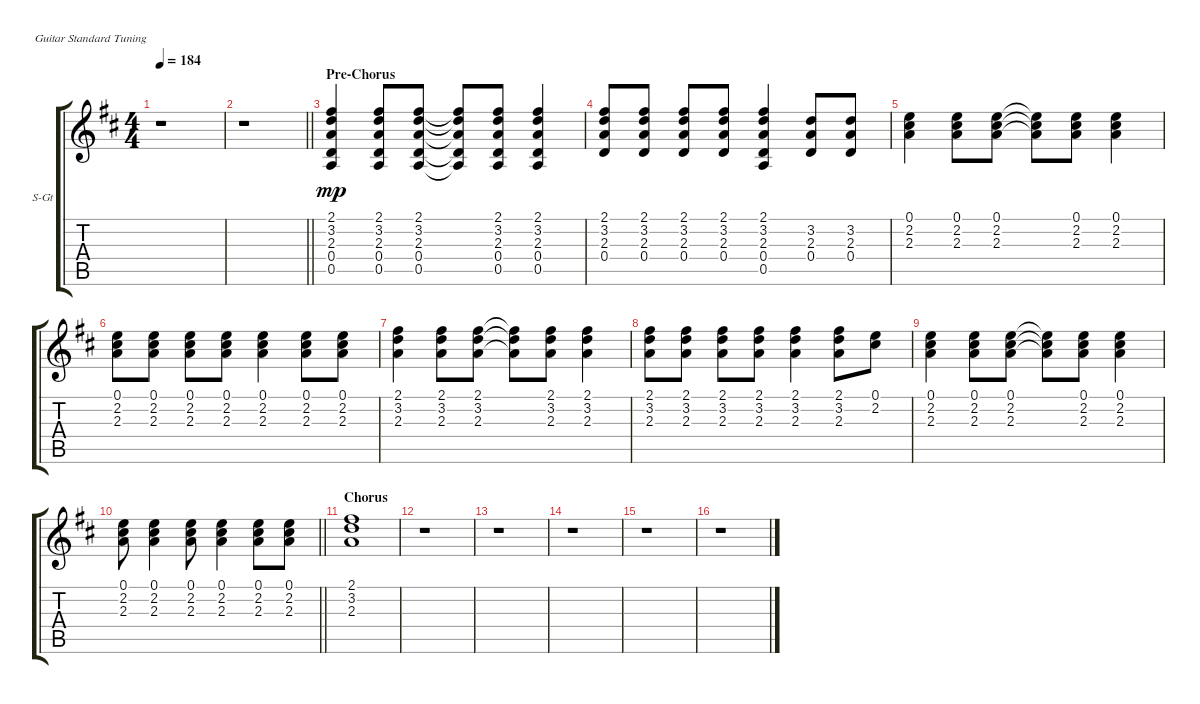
\defaultSystemsLayout 4
\bracketExtendMode groupsimilarinstruments
\firstSystemTrackNameOrientation horizontal
\otherSystemsTrackNameOrientation horizontal
\track ("Guitar 5" "S-Gt") {instrument acousticguitarsteel}
\staff {score tabs}
\tuning (E4 B3 G3 D3 A2 E2)
\ts (4 4)
\tempo 184
\clef g2
\ks d
r.1{dy mp} |
\barLineRight lightlight
r.1 |
\section ("" "Pre-Chorus")
(3.2 2.3 0.4 0.5 2.1).4 (3.2 2.3 0.4 0.5 2.1).8 (3.2 2.3 0.4 0.5 2.1).8 (3.2{t} 2.3{t} 0.4{t} 0.5{t} 2.1{t}).8 (3.2 2.3 0.4 0.5 2.1).8 (3.2 2.3 0.4 0.5 2.1).4 |
(2.1 3.2 2.3 0.4).8 (2.1 3.2 2.3 0.4).8 (2.1 3.2 2.3 0.4).8 (2.1 3.2 2.3 0.4).8 (2.1 3.2 2.3 0.4 0.5).4 (0.4 2.3 3.2).8 (0.4 2.3 3.2).8 |
(2.2 2.3 0.1).4 (2.2 2.3 0.1).8 (2.2 2.3 0.1).8 (2.2{t} 2.3{t} 0.1{t}).8 (2.2 2.3 0.1).8 (2.2 2.3 0.1).4 |
(0.1 2.2 2.3).8 (0.1 2.2 2.3).8 (0.1 2.2 2.3).8 (0.1 2.2 2.3).8 (0.1 2.2 2.3).4 (2.3 2.2 0.1).8 (2.3 2.2 0.1).8 |
(3.2 2.3 2.1).4 (3.2 2.3 2.1).8 (3.2 2.3 2.1).8 (3.2{t} 2.3{t} 2.1{t}).8 (3.2 2.3 2.1).8 (3.2 2.3 2.1).4 |
(2.1 3.2 2.3).8 (2.1 3.2 2.3).8 (2.1 3.2 2.3).8 (2.1 3.2 2.3).8 (2.1 3.2 2.3).4 (2.3 3.2 2.1).8 (2.2 0.1).8 |
(2.2 2.3 0.1).4 (2.2 2.3 0.1).8 (2.2 2.3 0.1).8 (2.2{t} 2.3{t} 0.1{t}).8 (2.2 2.3 0.1).8 (2.2 2.3 0.1).4 |
\barLineRight lightlight
(0.1 2.2 2.3).8 (0.1 2.2 2.3).4 (0.1 2.2 2.3).8 (0.1 2.2 2.3).4 (2.3 2.2 0.1).8 (2.3 2.2 0.1).8 |
\section ("" "Chorus")
(2.1 3.2 2.3).1 |
r.1 |
r.1 |
r.1 |
r.1 |
r.1
